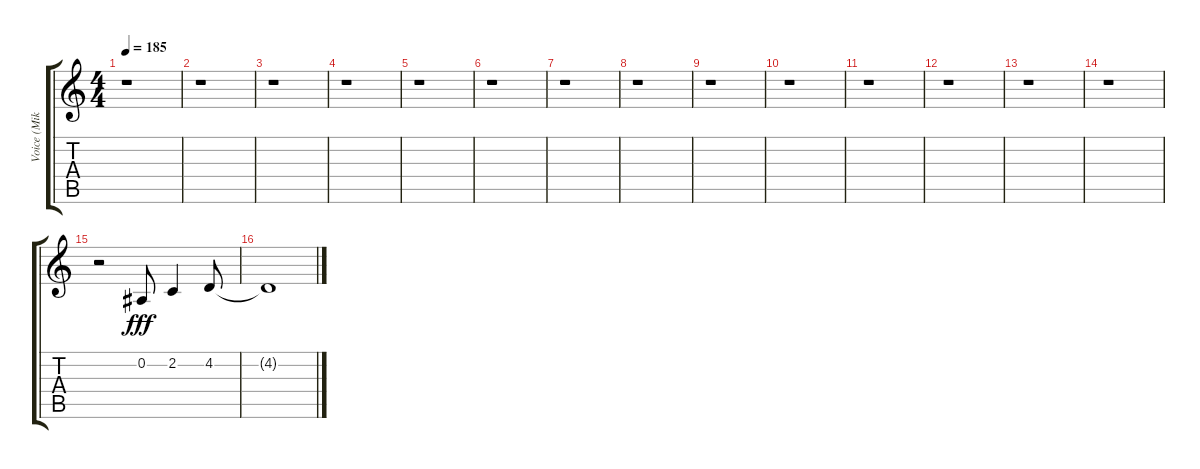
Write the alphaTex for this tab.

\track ("Voice (Mike)" "Voice (Mik") {instrument lead6voice}
\staff {score tabs}
\tuning (Eb4 Bb3 Gb3 Db3 Ab2 Eb2) {hide}
\ts (4 4)
\tempo 185
\clef g2
\ks c
r.1{dy fff} |
r.1 |
r.1 |
r.1 |
r.1 |
r.1 |
r.1 |
r.1 |
r.1 |
r.1 |
r.1 |
r.1 |
r.1 |
r.1 |
r.2 0.2.8 2.2.4 4.2.8 |
4.2{t}.1
